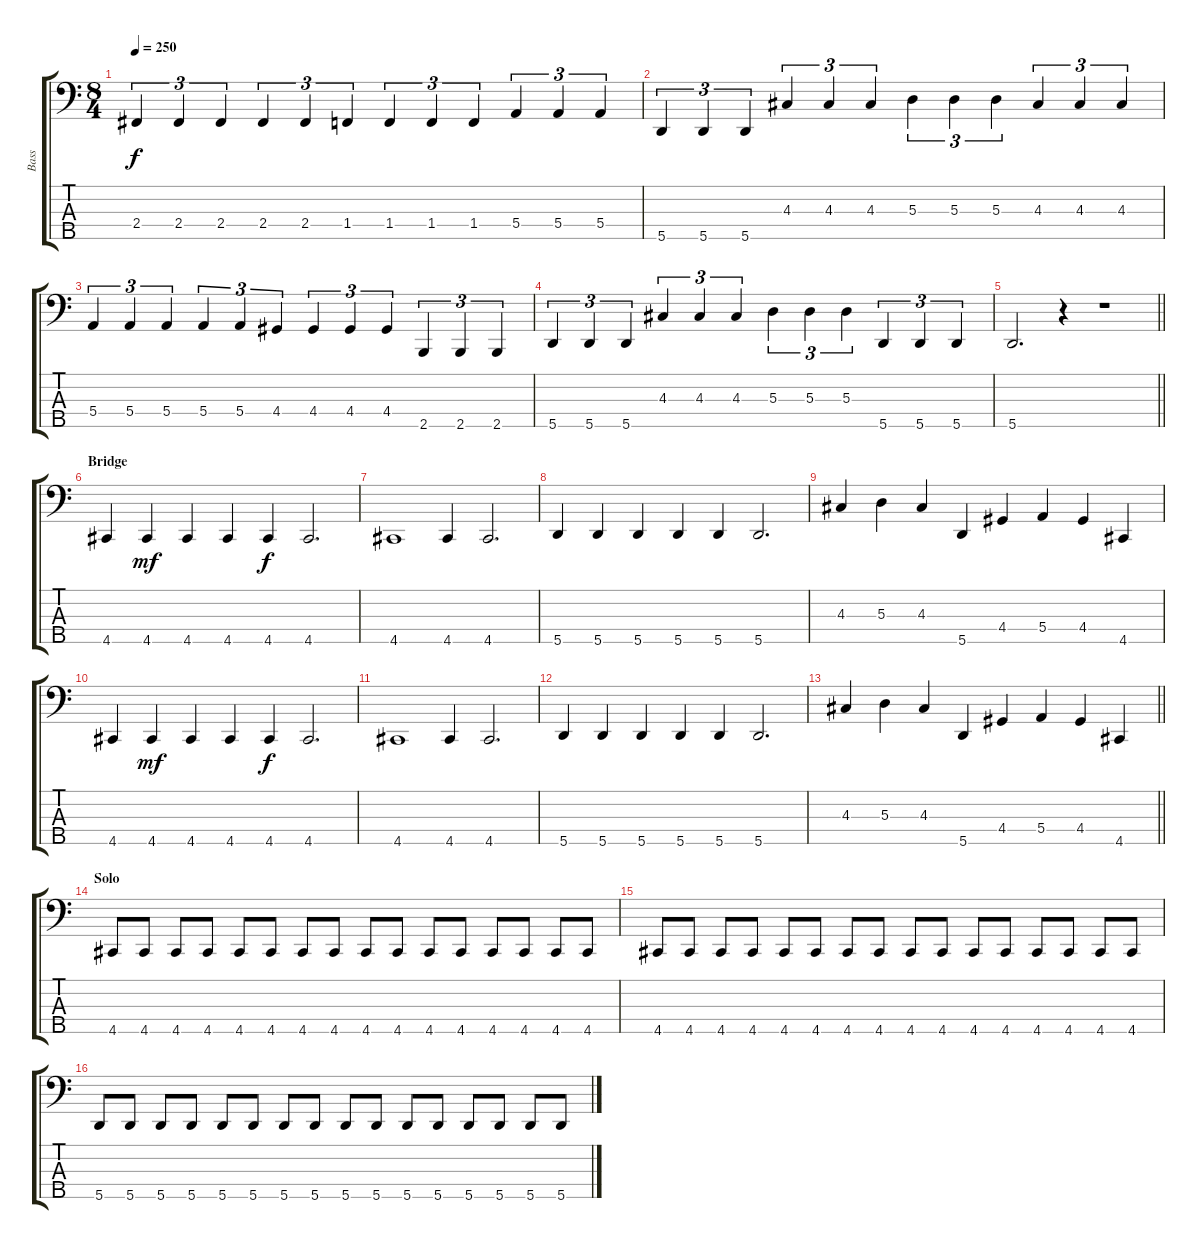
\track ("Bass" "Bass") {instrument electricbasspick}
\staff {score tabs}
\tuning (G2 D2 A1 E1 A0) {hide}
\ts (8 4)
\tempo 250
\clef f4
\ks c
2.4.4{tu (3 2) dy f} 2.4.4{tu (3 2)} 2.4.4{tu (3 2)} 2.4.4{tu (3 2)} 2.4.4{tu (3 2)} 1.4.4{tu (3 2)} 1.4.4{tu (3 2)} 1.4.4{tu (3 2)} 1.4.4{tu (3 2)} 5.4.4{tu (3 2)} 5.4.4{tu (3 2)} 5.4.4{tu (3 2)} |
5.5.4{tu (3 2)} 5.5.4{tu (3 2)} 5.5.4{tu (3 2)} 4.3.4{tu (3 2)} 4.3.4{tu (3 2)} 4.3.4{tu (3 2)} 5.3.4{tu (3 2)} 5.3.4{tu (3 2)} 5.3.4{tu (3 2)} 4.3.4{tu (3 2)} 4.3.4{tu (3 2)} 4.3.4{tu (3 2)} |
5.4.4{tu (3 2)} 5.4.4{tu (3 2)} 5.4.4{tu (3 2)} 5.4.4{tu (3 2)} 5.4.4{tu (3 2)} 4.4.4{tu (3 2)} 4.4.4{tu (3 2)} 4.4.4{tu (3 2)} 4.4.4{tu (3 2)} 2.5.4{tu (3 2)} 2.5.4{tu (3 2)} 2.5.4{tu (3 2)} |
5.5.4{tu (3 2)} 5.5.4{tu (3 2)} 5.5.4{tu (3 2)} 4.3.4{tu (3 2)} 4.3.4{tu (3 2)} 4.3.4{tu (3 2)} 5.3.4{tu (3 2)} 5.3.4{tu (3 2)} 5.3.4{tu (3 2)} 5.5.4{tu (3 2)} 5.5.4{tu (3 2)} 5.5.4{tu (3 2)} |
\barLineRight lightlight
5.5.2{d} r.4 r.1 |
\section ("" "Bridge")
4.5.4 4.5.4{dy mf} 4.5.4 4.5.4 4.5.4{dy f} 4.5.2{d} |
4.5.1 4.5.4 4.5.2{d} |
5.5.4 5.5.4 5.5.4 5.5.4 5.5.4 5.5.2{d} |
4.3.4 5.3.4 4.3.4 5.5.4 4.4.4 5.4.4 4.4.4 4.5.4 |
4.5.4 4.5.4{dy mf} 4.5.4 4.5.4 4.5.4{dy f} 4.5.2{d} |
4.5.1 4.5.4 4.5.2{d} |
5.5.4 5.5.4 5.5.4 5.5.4 5.5.4 5.5.2{d} |
\barLineRight lightlight
4.3.4 5.3.4 4.3.4 5.5.4 4.4.4 5.4.4 4.4.4 4.5.4 |
\section ("" "Solo")
4.5.8 4.5.8 4.5.8 4.5.8 4.5.8 4.5.8 4.5.8 4.5.8 4.5.8 4.5.8 4.5.8 4.5.8 4.5.8 4.5.8 4.5.8 4.5.8 |
4.5.8 4.5.8 4.5.8 4.5.8 4.5.8 4.5.8 4.5.8 4.5.8 4.5.8 4.5.8 4.5.8 4.5.8 4.5.8 4.5.8 4.5.8 4.5.8 |
5.5.8 5.5.8 5.5.8 5.5.8 5.5.8 5.5.8 5.5.8 5.5.8 5.5.8 5.5.8 5.5.8 5.5.8 5.5.8 5.5.8 5.5.8 5.5.8
